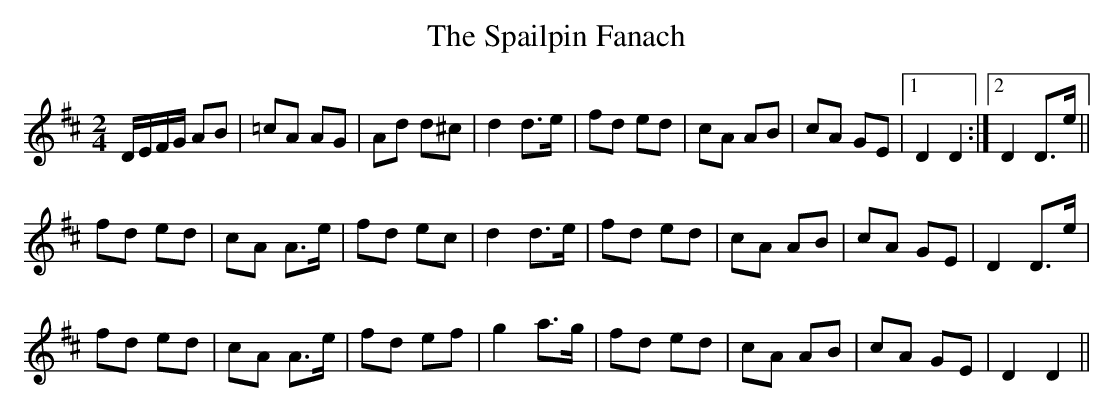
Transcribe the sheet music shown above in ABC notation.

X:1
T:Spailpin Fanach, The
M:2/4
L:1/8
K:D
D/E/F/G/ AB|=cA AG|Ad d^c|d2 d>e|fd ed|cA AB|cA GE|1 D2 D2:|2 D2 D>e||
fd ed|cA A>e|fd ec|d2 d>e|fd ed|cA AB|cA GE|D2 D>e|
fd ed|cA A>e|fd ef|g2 a>g|fd ed|cA AB|cA GE|D2 D2||
